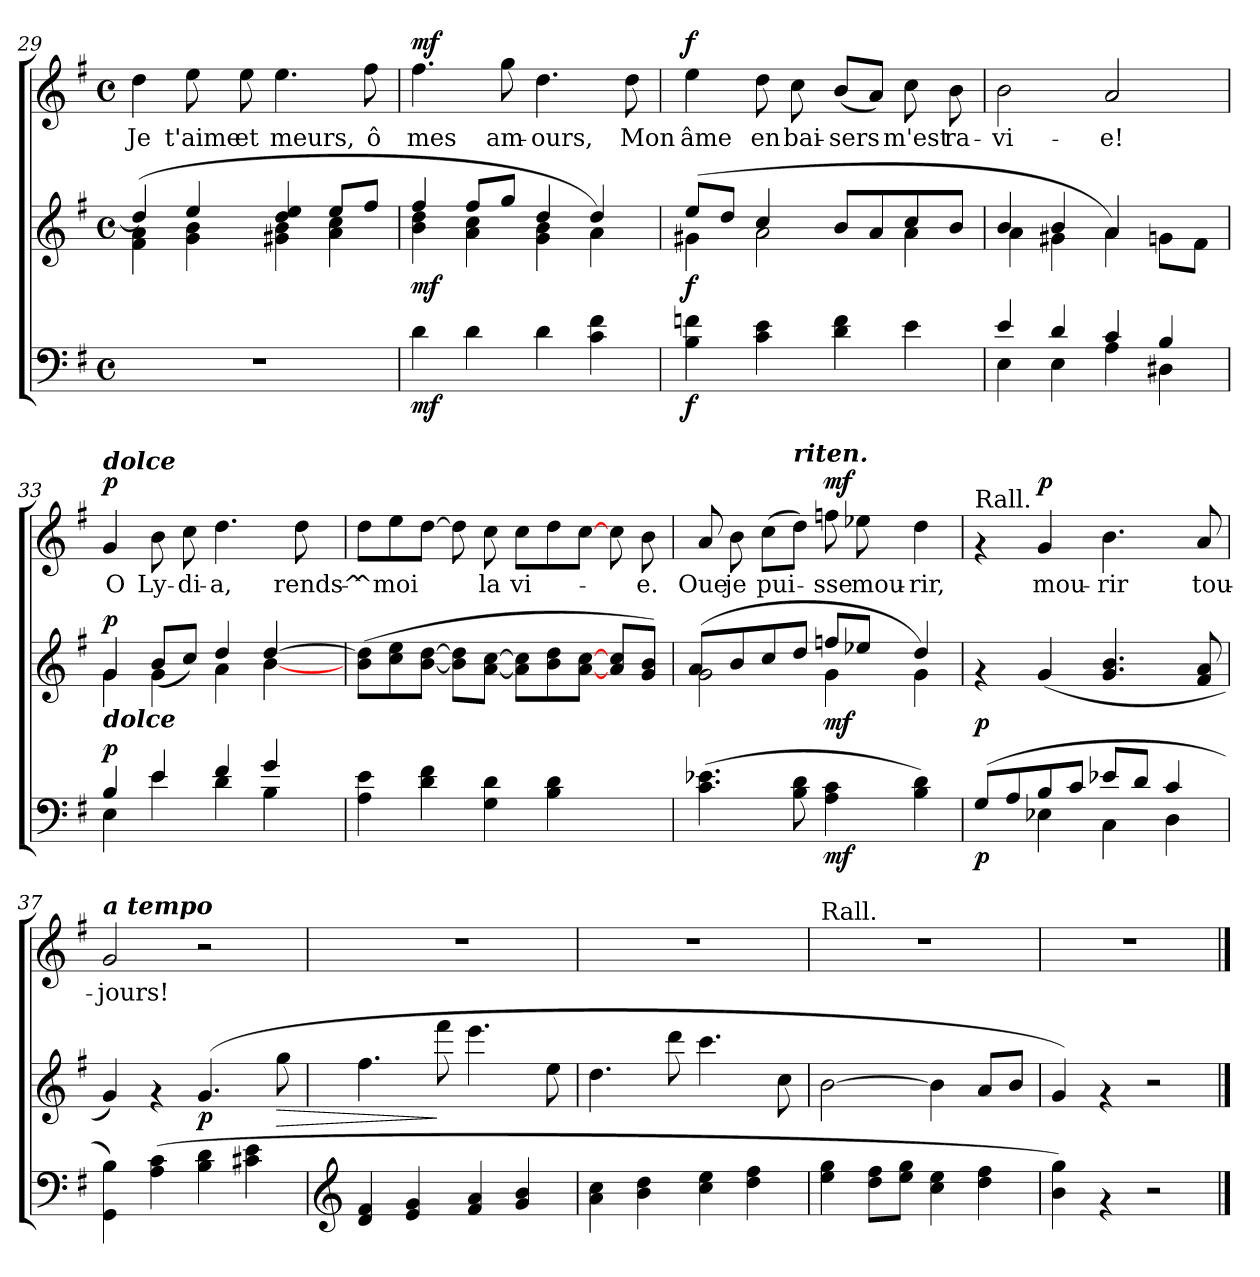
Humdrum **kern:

**kern	**dynam	**kern	**dynam	**kern	**text	**dynam
*part3	*part3	*part2	*part2	*part1	*part1	*part1
*staff3	*staff3	*staff2	*staff2	*staff1	*staff1	*staff1
*clefF4	*	*clefG2	*	*clefG2	*	*
*k[f#]	*	*k[f#]	*	*k[f#]	*	*
*G:	*	*G:	*	*G:	*	*
*M4/4	*	*M4/4	*	*M4/4	*	*
*met(c)	*	*met(c)	*	*met(c)	*	*
=29	=29	=29	=29	=29	=29	=29
*	*	*^	*	*	*	*
!	!	!	!	!	!	!LO:LY:b	!
1r	.	4dd/]	(>4f#\ 4a\	.	4dd\	Je	.
!	!	!	!	!	!	!LO:LY:b	!
.	.	4ee/	4g\ 4b\	.	8ee\	t'aime	.
!	!	!	!	!	!	!LO:LY:b	!
.	.	.	.	.	8ee\	et	.
!	!	!	!	!	!	!LO:LY:b	!
.	.	4dd/ 4ee/	4g#X\ 4b\	.	4.ee\	meurs,	.
.	.	4a\ 4cc\	8ee/L	.	.	.	.
!	!	!	!	!	!	!LO:LY:b	!
.	.	.	8ff#/J	.	8ff#\	ô	.
=30	=30	=30	=30	=30	=30	=30	=30
!	!LO:DY:b	!	!	!LO:DY:b	!	!LO:LY:b	!LO:DY:a
4d\	mf	4ff#/	4b\ 4dd\	mf	4.ff#\	mes	mf
4d\	.	4a\ 4cc\	8ff#/L	.	.	.	.
!	!	!	!	!	!	!LO:LY:b	!
.	.	.	8gg/J	.	8gg\	am-	.
!	!	!	!	!	!	!LO:LY:b	!
4d\	.	4dd/	4g\ 4b\	.	4.dd\	-ours,	.
4c\ 4f#\	.	4dd/	4a\)	.	.	.	.
!	!	!	!	!	!	!LO:LY:b	!
.	.	.	.	.	8dd\	Mon	.
!!LO:LB:g=z
=31	=31	=31	=31	=31	=31	=31	=31
!	!LO:DY:b	!	!	!LO:DY:b	!	!LO:LY:b	!LO:DY:a
4B\ 4fn\	f	4g#X\	(>8ee/L	f	4ee\	âme	f
.	.	.	8dd/J	.	.	.	.
!	!	!	!	!	!	!LO:LY:b	!
4c\ 4e\	.	4cc/	2a\	.	8dd\	en	.
!	!	!	!	!	!	!LO:LY:b	!
.	.	.	.	.	8cc\	bai-	.
!	!	!	!	!	!	!LO:LY:b	!
4d\ 4f\	.	8b/L	.	.	(>8b/L	-sers	.
.	.	8a/	.	.	8a/J)	.	.
!	!	!	!	!	!	!LO:LY:b	!
4e\	.	8cc/	4a\	.	8cc\	m'est	.
!	!	!	!	!	!	!LO:LY:b	!
.	.	8b/J	.	.	8b\	ra-	.
=32	=32	=32	=32	=32	=32	=32	=32
*^	*	*	*	*	*	*	*
!	!	!	!	!	!	!	!LO:LY:b	!
4e/	4E\	.	4b/	4a\	.	2b\	-vi-	.
4d/	4E\	.	4b/	4g#X\	.	.	.	.
!	!	!	!	!	!	!	!LO:LY:b	!
4c/	4A\	.	4a/	4a\)	.	2a/	-e!	.
4B/	4D#X\	.	8gn\L	4ryy	.	.	.	.
.	.	.	8f#\J	.	.	.	.	.
=33	=33	=33	=33	=33	=33	=33	=33	=33
!	!	!	!	!	!	!LO:TX:a:Bi:t=dolce	!	!
!	!	!	!LO:TX:b:Bi:t=dolce	!	!	!	!	!
!	!	!LO:DY:a	!	!	!LO:DY:a	!	!LO:LY:b	!LO:DY:a
4B/	4E\	p	4g/	4g\	p	4g/	O	p
!	!	!	!	!	!	!	!LO:LY:b	!
4e/	4e\	.	4g\	(>8b/L	.	8b\	Ly-	.
!	!	!	!	!	!	!	!LO:LY:b	!
.	.	.	.	8cc/J)	.	8cc\	-di-	.
!	!	!	!	!	!	!	!LO:LY:b	!
4f#/	4d\	.	4dd/	4a\	.	4.dd\	-a,	.
4g/	4B\	.	[<4dd/	[>4b\	.	.	.	.
!	!	!	!	!	!	!	!LO:LY:b	!
.	.	.	.	.	.	8dd\	rends^-	.
*v	*v	*	*	*	*	*	*	*
*	*	*v	*v	*	*	*	*
!!LO:PB:g=z
=34	=34	=34	=34	=34	=34	=34
!	!	!	!	!	!LO:LY:b	!
4A\ 4e\	.	(>8b\ 8dd\]L	.	8dd\L	-^moi	.
.	.	8cc\ 8ee\	.	8ee\	.	.
4d\ 4f#\	.	[>8b\ [>8dd\J	.	[>8dd\J	.	.
.	.	8b\] 8dd\]L	.	8dd\]	.	.
!	!	!	!	!	!LO:LY:b	!
4G\ 4d\	.	[>8a\ [>8cc\J	.	8cc\	la	.
!	!	!	!	!	!LO:LY:b	!
.	.	8a\] 8cc\]L	.	8cc\L	vi-	.
4B\ 4d\	.	8b\ 8dd\	.	8dd\	.	.
.	.	[>8a\ [>8cc\J	.	[>8cc\J	.	.
4ryy	.	8a/ 8cc/L	.	8cc\	.	.
!	!	!	!	!	!LO:LY:b	!
.	.	8g/ 8b/J)	.	8b\	-e.	.
=35	=35	=35	=35	=35	=35	=35
*	*	*^	*	*	*	*
!	!	!	!	!	!	!LO:LY:b	!
(>4.c\ 4.e-X\	.	2g\	(>8a/L	.	8a/	Oue	.
!	!	!	!	!	!	!LO:LY:b	!
.	.	.	8b/	.	8b\	je	.
!	!	!	!	!	!	!LO:LY:b	!
.	.	.	8cc/	.	(>8cc\L	pui-	.
*	*	*	*	*	*MM63	*	*
!	!	!	!	!	!LO:TX:a:Bi:t=riten.	!	!
8B\ 8d\	.	.	8dd/J	.	8dd\J)	.	.
!	!LO:DY:b	!	!	!LO:DY:b	!	!LO:LY:b	!LO:DY:a
4A\ 4c\	mf	4g\	8ffn/L	mf	8ffn\	-sse	mf
*	*	*	*	*	*MM59	*	*
!	!	!	!	!	!	!LO:LY:b	!
.	.	.	8ee-X/J	.	8ee-X\	mou-	.
!	!	!	!	!	!	!LO:LY:b	!
4B\ 4d\)	.	4dd/	4g\)	.	4dd\	-rir,	.
!!LO:LB:g=z
=36	=36	=36	=36	=36	=36	=36	=36
*^	*	*	*	*	*	*	*
!	!	!	!	!	!	!LO:TX:a:t=Rall.	!	!
!	!	!LO:DY:b	!	!	!LO:DY:b	!	!	!
*	*	*	*v	*v	*	*	*	*
(>8G/L	4ryy	p	4rf	p	4rf	.	.
8A/	.	.	.	.	.	.	.
!	!	!	!	!	!	!LO:LY:b	!LO:DY:a
8B/	4E-X\	.	(4g/	.	4g/	mou-	p
8c/J	.	.	.	.	.	.	.
!	!	!	!	!	!	!LO:LY:b	!
8e-X/L	4C\	.	4.g/ 4.b/	.	4.b\	-rir	.
8d/J	.	.	.	.	.	.	.
4c/	4D\	.	.	.	.	.	.
!	!	!	!	!	!	!LO:LY:b	!
.	.	.	8f#/ 8a/	.	8a/	tou-	.
*v	*v	*	*	*	*	*	*
=37	=37	=37	=37	=37	=37	=37
*	*	*	*	*MM65	*	*
!	!	!	!	!LO:TX:a:Bi:t=a tempo	!	!
!	!	!	!	!	!LO:LY:b	!
4GG\ 4B\)	.	4g/)	.	2g/	-jours!	.
(>4A\ 4c\	.	4rf	.	.	.	.
!	!	!	!LO:DY:b	!	!	!
4B\ 4d\	.	(4.g/	p	2r	.	.
4c#X\ 4e\	.	.	.	.	.	.
!	!	!	!LO:HP:b	!	!	!
.	.	8gg\	>	.	.	.
=38	=38	=38	=38	=38	=38	=38
*clefG2	*	*	*	*	*	*
4d/ 4f#/	.	4.ff#\	.	1r	.	.
4e/ 4g/	.	.	.	.	.	.
.	.	8fff#\	]	.	.	.
4f#/ 4a/	.	4.eee\	.	.	.	.
4g/ 4b/	.	.	.	.	.	.
.	.	8ee\	.	.	.	.
!!LO:LB:g=z
=39	=39	=39	=39	=39	=39	=39
4a\ 4cc\	.	4.dd\	.	1r	.	.
4b\ 4dd\	.	.	.	.	.	.
.	.	8ddd\	.	.	.	.
4cc\ 4ee\	.	4.ccc\	.	.	.	.
4dd\ 4ff#\	.	.	.	.	.	.
.	.	8cc\	.	.	.	.
=40	=40	=40	=40	=40	=40	=40
!	!	!	!	!LO:TX:a:t=Rall.	!	!
4ee\ 4gg\	.	[>2b\	.	1r	.	.
8dd\ 8ff#\L	.	.	.	.	.	.
8ee\ 8gg\J	.	.	.	.	.	.
4cc\ 4ee\	.	4b\]	.	.	.	.
4dd\ 4ff#\	.	8a/L	.	.	.	.
.	.	8b/J	.	.	.	.
=41	=41	=41	=41	=41	=41	=41
*	*	*	*	*MM50	*	*
4b\ 4gg\)	.	4g/)	.	1r	.	.
4rf	.	4rf	.	.	.	.
2r	.	2r	.	.	.	.
==	==	==	==	==	==	==
*-	*-	*-	*-	*-	*-	*-
